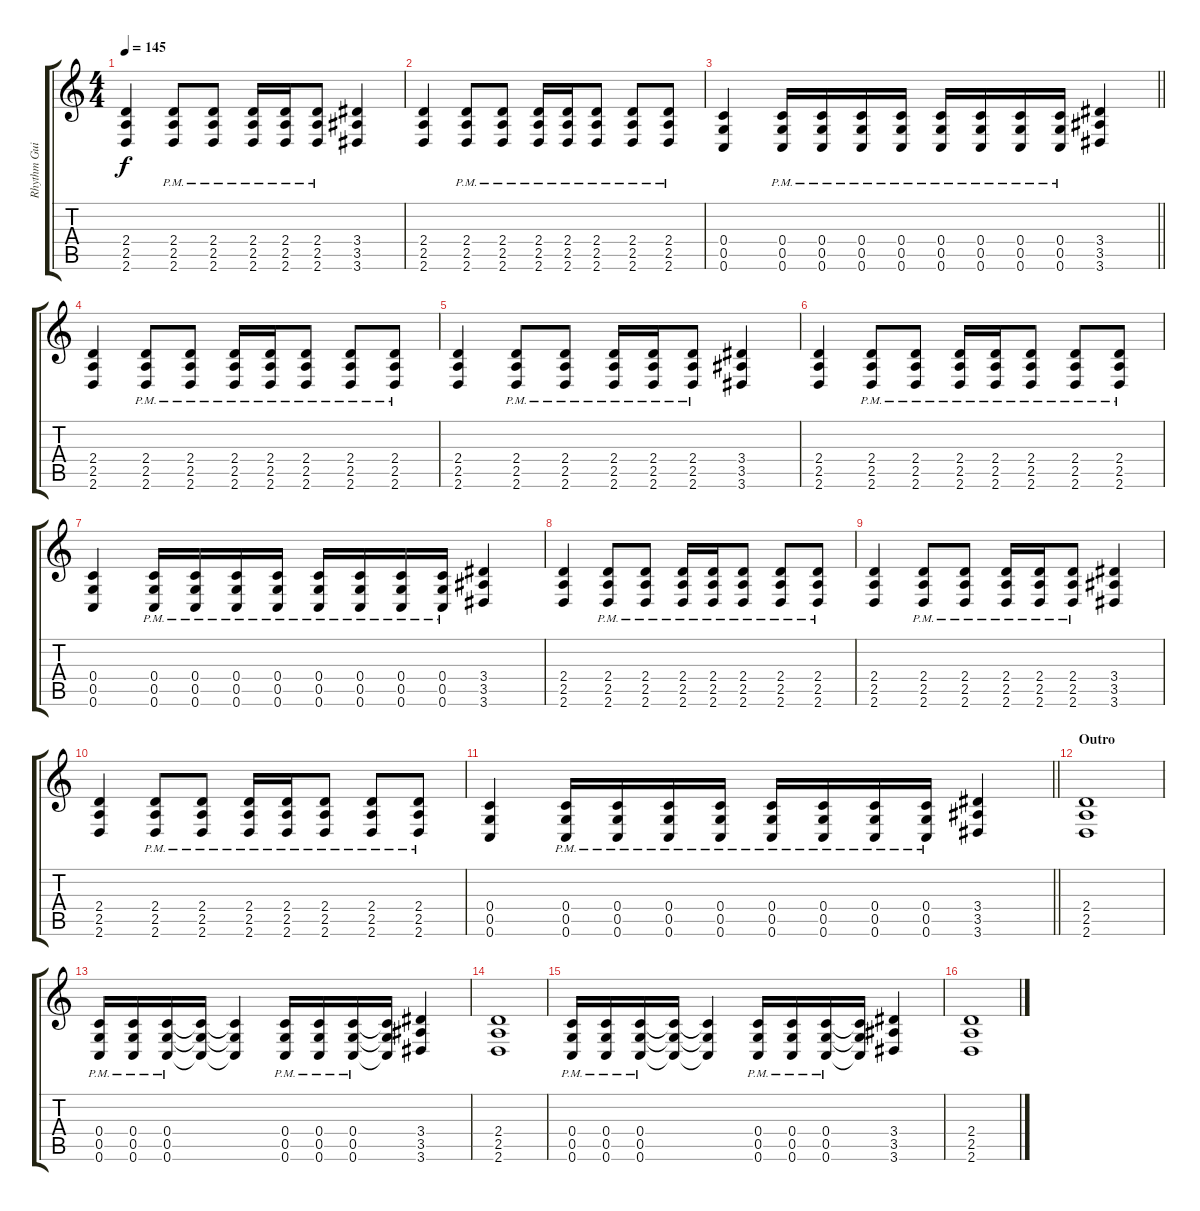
\track ("Rhythm Guitar" "Rhythm Gui") {instrument distortionguitar}
\staff {score tabs}
\tuning (D4 A3 F3 C3 G2 C2) {hide}
\ts (4 4)
\tempo 145
\clef g2
\ks c
(2.4 2.5 2.6).4{dy f} (2.4{pm} 2.5{pm} 2.6{pm}).8 (2.4{pm} 2.5{pm} 2.6{pm}).8 (2.4{pm} 2.5{pm} 2.6{pm}).16 (2.4{pm} 2.5{pm} 2.6{pm}).16 (2.4{pm} 2.5{pm} 2.6{pm}).8 (3.4 3.5 3.6).4 |
(2.4 2.5 2.6).4 (2.4{pm} 2.5{pm} 2.6{pm}).8 (2.4{pm} 2.5{pm} 2.6{pm}).8 (2.4{pm} 2.5{pm} 2.6{pm}).16 (2.4{pm} 2.5{pm} 2.6{pm}).16 (2.4{pm} 2.5{pm} 2.6{pm}).8 (2.4{pm} 2.5{pm} 2.6{pm}).8 (2.4{pm} 2.5{pm} 2.6{pm}).8 |
\barLineRight lightlight
(0.4 0.5 0.6).4 (0.4{pm} 0.5{pm} 0.6{pm}).16 (0.4{pm} 0.5{pm} 0.6{pm}).16 (0.4{pm} 0.5{pm} 0.6{pm}).16 (0.4{pm} 0.5{pm} 0.6{pm}).16 (0.4{pm} 0.5{pm} 0.6{pm}).16 (0.4{pm} 0.5{pm} 0.6{pm}).16 (0.4{pm} 0.5{pm} 0.6{pm}).16 (0.4{pm} 0.5{pm} 0.6{pm}).16 (3.4 3.5 3.6).4 |
(2.4 2.5 2.6).4 (2.4{pm} 2.5{pm} 2.6{pm}).8 (2.4{pm} 2.5{pm} 2.6{pm}).8 (2.4{pm} 2.5{pm} 2.6{pm}).16 (2.4{pm} 2.5{pm} 2.6{pm}).16 (2.4{pm} 2.5{pm} 2.6{pm}).8 (2.4{pm} 2.5{pm} 2.6{pm}).8 (2.4{pm} 2.5{pm} 2.6{pm}).8 |
(2.4 2.5 2.6).4 (2.4{pm} 2.5{pm} 2.6{pm}).8 (2.4{pm} 2.5{pm} 2.6{pm}).8 (2.4{pm} 2.5{pm} 2.6{pm}).16 (2.4{pm} 2.5{pm} 2.6{pm}).16 (2.4{pm} 2.5{pm} 2.6{pm}).8 (3.4 3.5 3.6).4 |
(2.4 2.5 2.6).4 (2.4{pm} 2.5{pm} 2.6{pm}).8 (2.4{pm} 2.5{pm} 2.6{pm}).8 (2.4{pm} 2.5{pm} 2.6{pm}).16 (2.4{pm} 2.5{pm} 2.6{pm}).16 (2.4{pm} 2.5{pm} 2.6{pm}).8 (2.4{pm} 2.5{pm} 2.6{pm}).8 (2.4{pm} 2.5{pm} 2.6{pm}).8 |
(0.4 0.5 0.6).4 (0.4{pm} 0.5{pm} 0.6{pm}).16 (0.4{pm} 0.5{pm} 0.6{pm}).16 (0.4{pm} 0.5{pm} 0.6{pm}).16 (0.4{pm} 0.5{pm} 0.6{pm}).16 (0.4{pm} 0.5{pm} 0.6{pm}).16 (0.4{pm} 0.5{pm} 0.6{pm}).16 (0.4{pm} 0.5{pm} 0.6{pm}).16 (0.4{pm} 0.5{pm} 0.6{pm}).16 (3.4 3.5 3.6).4 |
(2.4 2.5 2.6).4 (2.4{pm} 2.5{pm} 2.6{pm}).8 (2.4{pm} 2.5{pm} 2.6{pm}).8 (2.4{pm} 2.5{pm} 2.6{pm}).16 (2.4{pm} 2.5{pm} 2.6{pm}).16 (2.4{pm} 2.5{pm} 2.6{pm}).8 (2.4{pm} 2.5{pm} 2.6{pm}).8 (2.4{pm} 2.5{pm} 2.6{pm}).8 |
(2.4 2.5 2.6).4 (2.4{pm} 2.5{pm} 2.6{pm}).8 (2.4{pm} 2.5{pm} 2.6{pm}).8 (2.4{pm} 2.5{pm} 2.6{pm}).16 (2.4{pm} 2.5{pm} 2.6{pm}).16 (2.4{pm} 2.5{pm} 2.6{pm}).8 (3.4 3.5 3.6).4 |
(2.4 2.5 2.6).4 (2.4{pm} 2.5{pm} 2.6{pm}).8 (2.4{pm} 2.5{pm} 2.6{pm}).8 (2.4{pm} 2.5{pm} 2.6{pm}).16 (2.4{pm} 2.5{pm} 2.6{pm}).16 (2.4{pm} 2.5{pm} 2.6{pm}).8 (2.4{pm} 2.5{pm} 2.6{pm}).8 (2.4{pm} 2.5{pm} 2.6{pm}).8 |
\barLineRight lightlight
(0.4 0.5 0.6).4 (0.4{pm} 0.5{pm} 0.6{pm}).16 (0.4{pm} 0.5{pm} 0.6{pm}).16 (0.4{pm} 0.5{pm} 0.6{pm}).16 (0.4{pm} 0.5{pm} 0.6{pm}).16 (0.4{pm} 0.5{pm} 0.6{pm}).16 (0.4{pm} 0.5{pm} 0.6{pm}).16 (0.4{pm} 0.5{pm} 0.6{pm}).16 (0.4{pm} 0.5{pm} 0.6{pm}).16 (3.4 3.5 3.6).4 |
\section ("" "Outro")
(2.4 2.5 2.6).1 |
(0.4{pm} 0.5{pm} 0.6{pm}).16 (0.4{pm} 0.5{pm} 0.6{pm}).16 (0.4{pm} 0.5{pm} 0.6{pm}).16 (0.4{t} 0.5{t} 0.6{t}).16 (0.4{t} 0.5{t} 0.6{t}).4 (0.4{pm} 0.5{pm} 0.6{pm}).16 (0.4{pm} 0.5{pm} 0.6{pm}).16 (0.4{pm} 0.5{pm} 0.6{pm}).16 (0.4{t} 0.5{t} 0.6{t}).16 (3.4 3.5 3.6).4 |
(2.4 2.5 2.6).1 |
(0.4{pm} 0.5{pm} 0.6{pm}).16 (0.4{pm} 0.5{pm} 0.6{pm}).16 (0.4{pm} 0.5{pm} 0.6{pm}).16 (0.4{t} 0.5{t} 0.6{t}).16 (0.4{t} 0.5{t} 0.6{t}).4 (0.4{pm} 0.5{pm} 0.6{pm}).16 (0.4{pm} 0.5{pm} 0.6{pm}).16 (0.4{pm} 0.5{pm} 0.6{pm}).16 (0.4{t} 0.5{t} 0.6{t}).16 (3.4 3.5 3.6).4 |
(2.4 2.5 2.6).1
